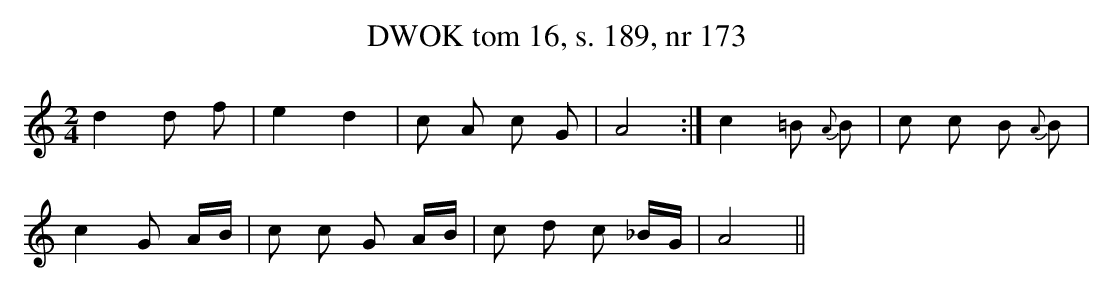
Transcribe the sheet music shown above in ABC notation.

X:1
T: DWOK tom 16, s. 189, nr 173
L: 1/16
M: 2/4
K: C
d4 d2 f2 | e4 d4 | c2 A2 c2 G2 | A8 :| c4 =B2 {A} B2 | c2 c2 B2{A} B2 |
c4 G2 AB | c2 c2 G2 AB | c2 d2 c2 _BG | A8 ||
